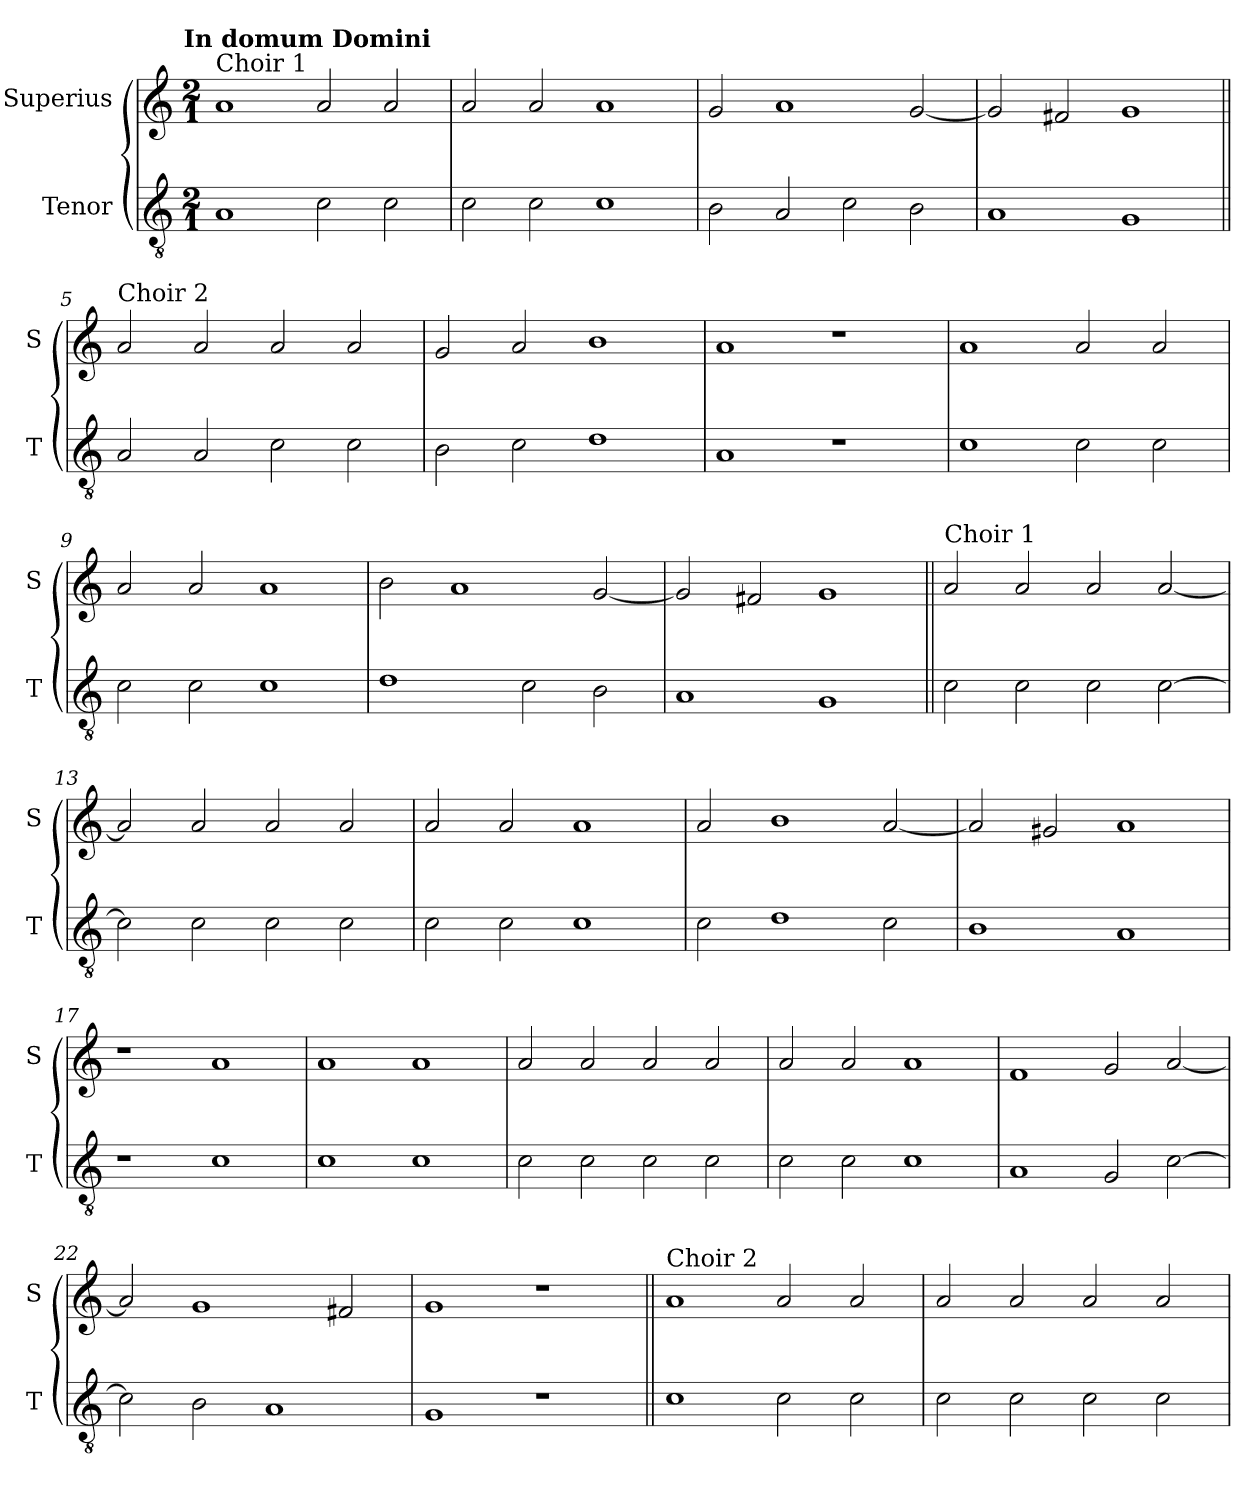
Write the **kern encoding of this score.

**kern	**kern
*part2	*part1
*staff2	*staff1
*I"Tenor	*I"Superius
*I'T	*I'S
*clefGv2	*clefG2
*k[]	*k[]
!!LO:TX:omd:t=In domum Domini
*M2/1	*M2/1
=1	=1
!	!LO:TX:a:t=Choir 1
1A	1a
2c\	2a/
2c\	2a/
=2	=2
2c\	2a/
2c\	2a/
1c	1a
=3	=3
2B\	2g/
2A/	1a
2c\	.
2B\	[2g/
=4	=4
1A	2g/]
.	2f#X/
1G	1g
=5||	=5||
!	!LO:TX:a:t=Choir 2
2A/	2a/
2A/	2a/
2c\	2a/
2c\	2a/
=6	=6
2B\	2g/
2c\	2a/
1d	1b
=7	=7
1A	1a
1r	1r
=8	=8
1c	1a
2c\	2a/
2c\	2a/
=9	=9
2c\	2a/
2c\	2a/
1c	1a
=10	=10
1d	2b\
.	1a
2c\	.
2B\	[2g/
=11	=11
1A	2g/]
.	2f#X/
1G	1g
=12||	=12||
!	!LO:TX:a:t=Choir 1
2c\	2a/
2c\	2a/
2c\	2a/
[2c\	[2a/
=13	=13
2c\]	2a/]
2c\	2a/
2c\	2a/
2c\	2a/
=14	=14
2c\	2a/
2c\	2a/
1c	1a
=15	=15
2c\	2a/
1d	1b
2c\	[2a/
=16	=16
1B	2a/]
.	2g#X/
1A	1a
=17	=17
1r	1r
1c	1a
=18	=18
1c	1a
1c	1a
=19	=19
2c\	2a/
2c\	2a/
2c\	2a/
2c\	2a/
=20	=20
2c\	2a/
2c\	2a/
1c	1a
=21	=21
1A	1f
2G/	2g/
[2c\	[2a/
=22	=22
2c\]	2a/]
2B\	1g
1A	.
.	2f#X/
=23	=23
1G	1g
1r	1r
=24||	=24||
!	!LO:TX:a:t=Choir 2
1c	1a
2c\	2a/
2c\	2a/
=25	=25
2c\	2a/
2c\	2a/
2c\	2a/
2c\	2a/
=	=
*-	*-
